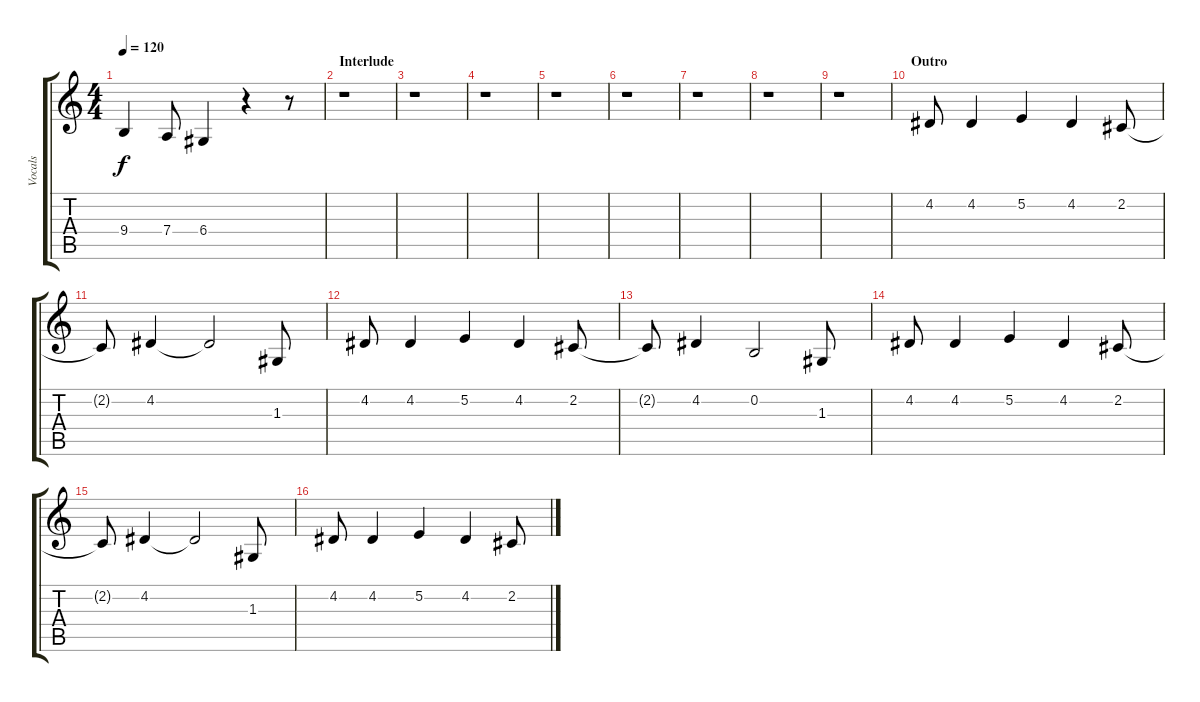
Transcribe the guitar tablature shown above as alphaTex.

\track ("Vocals" "Vocals") {instrument altosax}
\staff {score tabs}
\tuning (E4 B3 G3 D3 A2 E2) {hide}
\ts (4 4)
\tempo 120
\clef g2
\ks c
9.4{t}.4{dy f} 7.4.8 6.4.4 r.4 r.8 |
\section ("" "Interlude")
r.1 |
r.1 |
r.1 |
r.1 |
r.1 |
r.1 |
r.1 |
r.1 |
\section ("" "Outro")
4.2.8 4.2.4 5.2.4 4.2.4 2.2.8 |
2.2{t}.8 4.2.4 4.2{t}.2 1.3.8 |
4.2.8 4.2.4 5.2.4 4.2.4 2.2.8 |
2.2{t}.8 4.2.4 0.2.2 1.3.8 |
4.2.8 4.2.4 5.2.4 4.2.4 2.2.8 |
2.2{t}.8 4.2.4 4.2{t}.2 1.3.8 |
4.2.8 4.2.4 5.2.4 4.2.4 2.2.8
